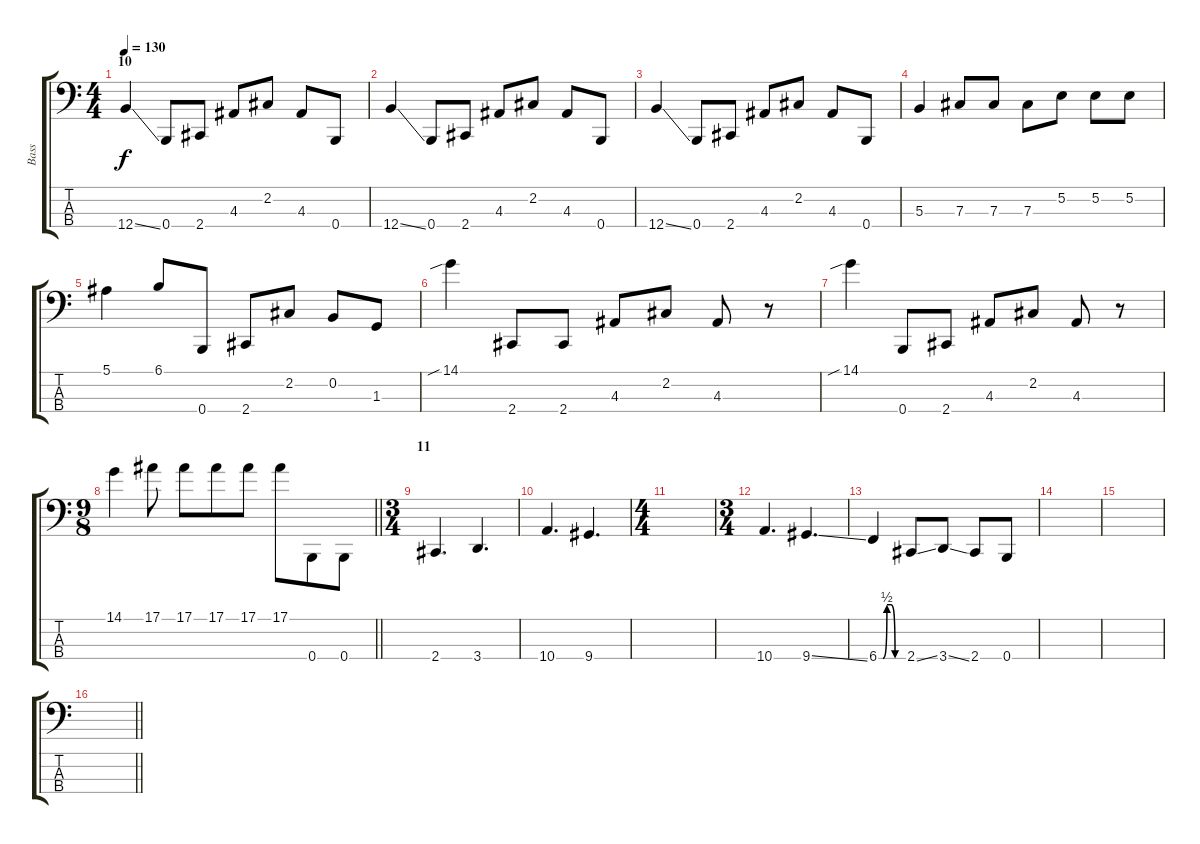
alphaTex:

\track ("Bass" "Bass") {instrument electricbassfinger}
\staff {score tabs}
\tuning (F2 B1 Gb1 B0) {hide}
\ts (4 4)
\section ("" "10")
\tempo 130
\clef f4
\ks c
12.4{ss}.4{dy f} 0.4.8 2.4.8 4.3.8 2.2.8 4.3.8 0.4.8 |
12.4{ss}.4 0.4.8 2.4.8 4.3.8 2.2.8 4.3.8 0.4.8 |
12.4{ss}.4 0.4.8 2.4.8 4.3.8 2.2.8 4.3.8 0.4.8 |
5.3.4 7.3.8 7.3.8 7.3.8 5.2.8 5.2.8 5.2.8 |
5.1.4 6.1.8 0.4.8 2.4.8 2.2.8 0.2.8 1.3.8 |
14.1{sib}.4 2.4.8 2.4.8 4.3.8 2.2.8 4.3.8 r.8 |
14.1{sib}.4 0.4.8 2.4.8 4.3.8 2.2.8 4.3.8 r.8 |
\ts (9 8)
\barLineRight lightlight
14.1.4 17.1.8 17.1.8 17.1.8 17.1.8 17.1.8 0.4.8 0.4.8 |
\ts (3 4)
\section ("" "11")
2.4.4{d} 3.4.4{d} |
10.4.4{d} 9.4.4{d} |
\ts (4 4)
|
\ts (3 4)
10.4.4{d} 9.4{ss}.4{d} |
6.4{be (custom 0 0 10 0 20 2 30 2 40 0 60 0)}.4 2.4{ss}.8 3.4{ss}.8 2.4.8 0.4.8 |
|
|
\barLineRight lightlight
